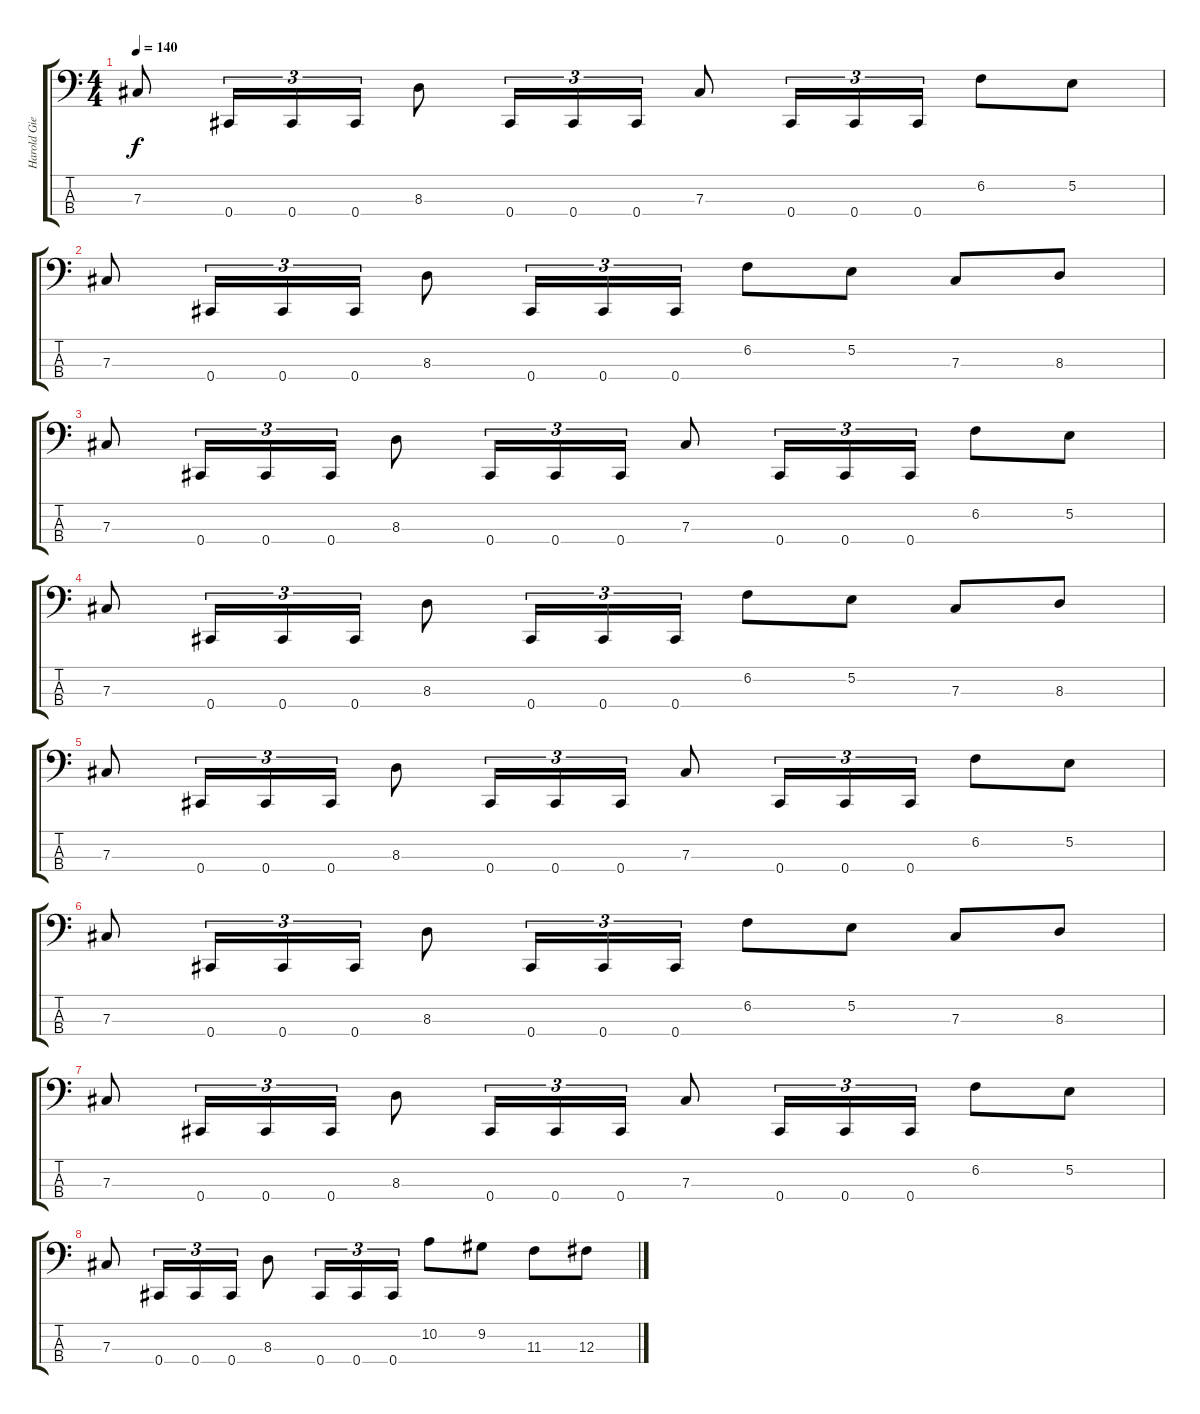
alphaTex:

\track ("Harold Gielen" "Harold Gie") {instrument electricbasspick}
\staff {score tabs}
\tuning (E2 B1 Gb1 Db1) {hide}
\ts (4 4)
\tempo 140
\clef f4
\ks c
7.3.8{dy f} 0.4.16{tu (3 2)} 0.4.16{tu (3 2)} 0.4.16{tu (3 2)} 8.3.8 0.4.16{tu (3 2)} 0.4.16{tu (3 2)} 0.4.16{tu (3 2)} 7.3.8 0.4.16{tu (3 2)} 0.4.16{tu (3 2)} 0.4.16{tu (3 2)} 6.2.8 5.2.8 |
7.3.8 0.4.16{tu (3 2)} 0.4.16{tu (3 2)} 0.4.16{tu (3 2)} 8.3.8 0.4.16{tu (3 2)} 0.4.16{tu (3 2)} 0.4.16{tu (3 2)} 6.2.8 5.2.8 7.3.8 8.3.8 |
7.3.8 0.4.16{tu (3 2)} 0.4.16{tu (3 2)} 0.4.16{tu (3 2)} 8.3.8 0.4.16{tu (3 2)} 0.4.16{tu (3 2)} 0.4.16{tu (3 2)} 7.3.8 0.4.16{tu (3 2)} 0.4.16{tu (3 2)} 0.4.16{tu (3 2)} 6.2.8 5.2.8 |
7.3.8 0.4.16{tu (3 2)} 0.4.16{tu (3 2)} 0.4.16{tu (3 2)} 8.3.8 0.4.16{tu (3 2)} 0.4.16{tu (3 2)} 0.4.16{tu (3 2)} 6.2.8 5.2.8 7.3.8 8.3.8 |
7.3.8 0.4.16{tu (3 2)} 0.4.16{tu (3 2)} 0.4.16{tu (3 2)} 8.3.8 0.4.16{tu (3 2)} 0.4.16{tu (3 2)} 0.4.16{tu (3 2)} 7.3.8 0.4.16{tu (3 2)} 0.4.16{tu (3 2)} 0.4.16{tu (3 2)} 6.2.8 5.2.8 |
7.3.8 0.4.16{tu (3 2)} 0.4.16{tu (3 2)} 0.4.16{tu (3 2)} 8.3.8 0.4.16{tu (3 2)} 0.4.16{tu (3 2)} 0.4.16{tu (3 2)} 6.2.8 5.2.8 7.3.8 8.3.8 |
7.3.8 0.4.16{tu (3 2)} 0.4.16{tu (3 2)} 0.4.16{tu (3 2)} 8.3.8 0.4.16{tu (3 2)} 0.4.16{tu (3 2)} 0.4.16{tu (3 2)} 7.3.8 0.4.16{tu (3 2)} 0.4.16{tu (3 2)} 0.4.16{tu (3 2)} 6.2.8 5.2.8 |
7.3.8 0.4.16{tu (3 2)} 0.4.16{tu (3 2)} 0.4.16{tu (3 2)} 8.3.8 0.4.16{tu (3 2)} 0.4.16{tu (3 2)} 0.4.16{tu (3 2)} 10.2.8 9.2.8 11.3.8 12.3.8
